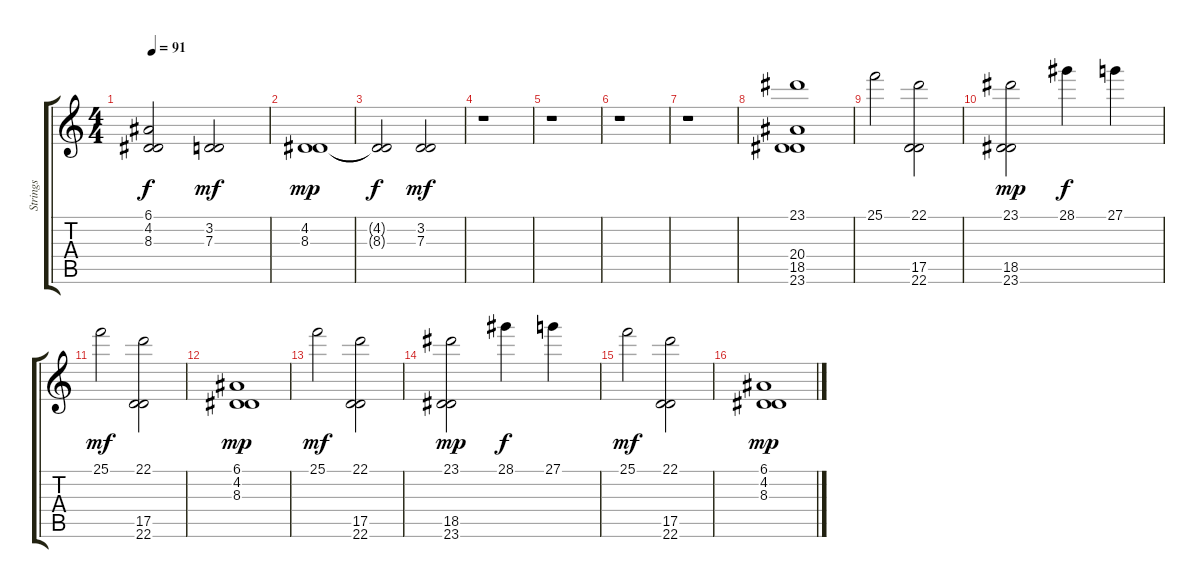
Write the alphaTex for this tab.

\track ("Strings" "Strings") {instrument stringensemble2}
\staff {score tabs}
\tuning (E4 B3 G3 D3 A2 E2) {hide}
\ts (4 4)
\tempo 91
\clef g2
\ks c
(6.1{t} 4.2{t} 8.3{t}).2{dy f} (3.2 7.3).2{dy mf} |
(4.2 8.3).1{dy mp} |
(4.2{t} 8.3{t}).2{dy f} (3.2 7.3).2{dy mf} |
r.1 |
r.1 |
r.1 |
r.1 |
(23.1 20.4 18.5 23.6).1 |
25.1.2 (22.1 17.5 22.6).2 |
(23.1 18.5 23.6).2{dy mp} 28.1.4{dy f} 27.1.4 |
25.1.2{dy mf} (22.1 17.5 22.6).2 |
(6.1 4.2 8.3).1{dy mp} |
25.1.2{dy mf} (22.1 17.5 22.6).2 |
(23.1 18.5 23.6).2{dy mp} 28.1.4{dy f} 27.1.4 |
25.1.2{dy mf} (22.1 17.5 22.6).2 |
(6.1 4.2 8.3).1{dy mp}
